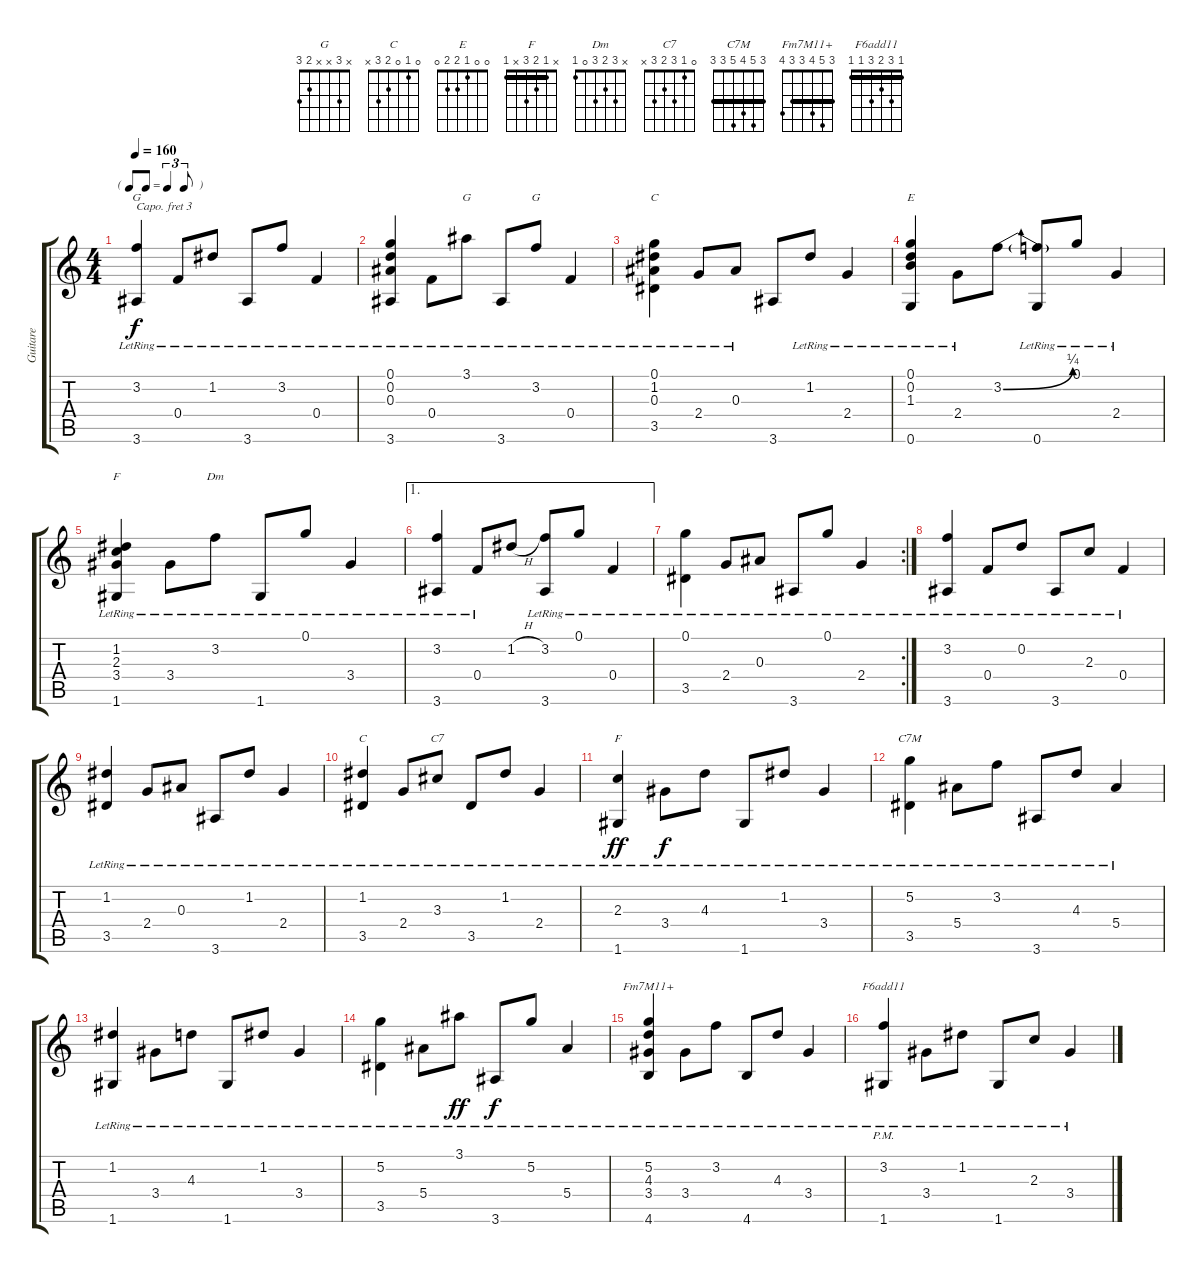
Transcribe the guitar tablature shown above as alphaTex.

\track ("Guitare" "Guitare") {instrument electricguitarjazz}
\staff {score tabs}
\capo 3
\tuning (E4 B3 G3 D3 A2 E2) {hide}
\chord ("G" x 3 0 0 2 3)
\chord ("G" 3 0 0 0 2 3)
\chord ("G" x 3 x x 2 3)
\chord ("C" 0 1 0 2 3 3)
\chord ("E" 0 0 1 2 2 0)
\chord ("F" x 1 2 3 0 1)
\chord ("Dm" x 3 2 3 0 1)
\chord ("C" 0 1 0 2 3 x)
\chord ("C7" 0 1 3 2 3 x)
\chord ("F" x 1 2 3 x 1) {barre 1}
\chord ("C7M" 3 5 4 5 3 3) {barre 3}
\chord ("Fm7M11+" 3 5 4 3 3 4) {barre 3}
\chord ("F6add11" 1 3 2 3 1 1) {barre 1}
\ts (4 4)
\tf triplet8th
\tempo 160
\clef g2
\ks c
(3.2{lr} 3.6{lr}).4{ch "G" dy f} 0.4{lr}.8 1.2{lr}.8 3.6{lr}.8 3.2{lr}.8 0.4{lr}.4 |
(0.1{lr} 0.2{lr} 0.3{lr} 3.6{lr}).4 0.4{lr}.8 3.1{lr}.8{ch "G"} 3.6{lr}.8 3.2{lr}.8{ch "G"} 0.4{lr}.4 |
(0.1{lr} 1.2{lr} 0.3{lr} 3.5{lr}).4{ch "C"} 2.4{lr}.8 0.3{lr}.8 3.6.8 1.2{lr}.8 2.4{lr}.4 |
(0.1{lr} 0.2{lr} 1.3{lr} 0.6{lr}).4{ch "E"} 2.4{lr}.8 3.2{be (bend 0 0 60 1)}.8 (3.2{t} 0.6{lr}).8 0.1{lr}.8 2.4{lr}.4 |
(1.2{lr} 2.3{lr} 3.4{lr} 1.6{lr}).4{ch "F"} 3.4{lr}.8 3.2{lr}.8{ch "Dm"} 1.6{lr}.8 0.1{lr}.8 3.4{lr}.4 |
\ae 1
(3.2{lr} 3.6{lr}).4 0.4{lr}.8 1.2{h}.8 (3.2{lr} 3.6{lr}).8 0.1{lr}.8 0.4{lr}.4 |
\rc 2
(0.1{lr} 3.5{lr}).4 2.4{lr}.8 0.3{lr}.8 3.6{lr}.8 0.1{lr}.8 2.4{lr}.4 |
(3.2{lr} 3.6{lr}).4 0.4{lr}.8 0.2{lr}.8 3.6{lr}.8 2.3{lr}.8 0.4{lr}.4 |
(1.2{lr} 3.5{lr}).4 2.4{lr}.8 0.3{lr}.8 3.6{lr}.8 1.2{lr}.8 2.4{lr}.4 |
(1.2{lr} 3.5{lr}).4{ch "C"} 2.4{lr}.8 3.3{lr}.8{ch "C7"} 3.5{lr}.8 1.2{lr}.8 2.4{lr}.4 |
(2.3{lr} 1.6{lr}).4{ch "F" dy ff} 3.4{lr}.8{dy f} 4.3{lr}.8 1.6{lr}.8 1.2{lr}.8 3.4{lr}.4 |
(5.2{lr} 3.5{lr}).4{ch "C7M"} 5.4{lr}.8 3.2{lr}.8 3.6{lr}.8 4.3{lr}.8 5.4{lr}.4 |
(1.2{lr} 1.6{lr}).4 3.4{lr}.8 4.3{lr}.8 1.6{lr}.8 1.2{lr}.8 3.4{lr}.4 |
(5.2{lr} 3.5{lr}).4 5.4{lr}.8 3.1{lr}.8{dy ff} 3.6{lr}.8{dy f} 5.2{lr}.8 5.4{lr}.4 |
(5.2{lr} 4.3{lr} 3.4{lr} 4.6{lr}).4{ch "Fm7M11+"} 3.4{lr}.8 3.2{lr}.8 4.6{lr}.8 4.3{lr}.8 3.4{lr}.4 |
(3.2{lr} 1.6{pm}).4{ch "F6add11"} 3.4{lr}.8 1.2{lr}.8 1.6{lr}.8 2.3{lr}.8 3.4{lr}.4
